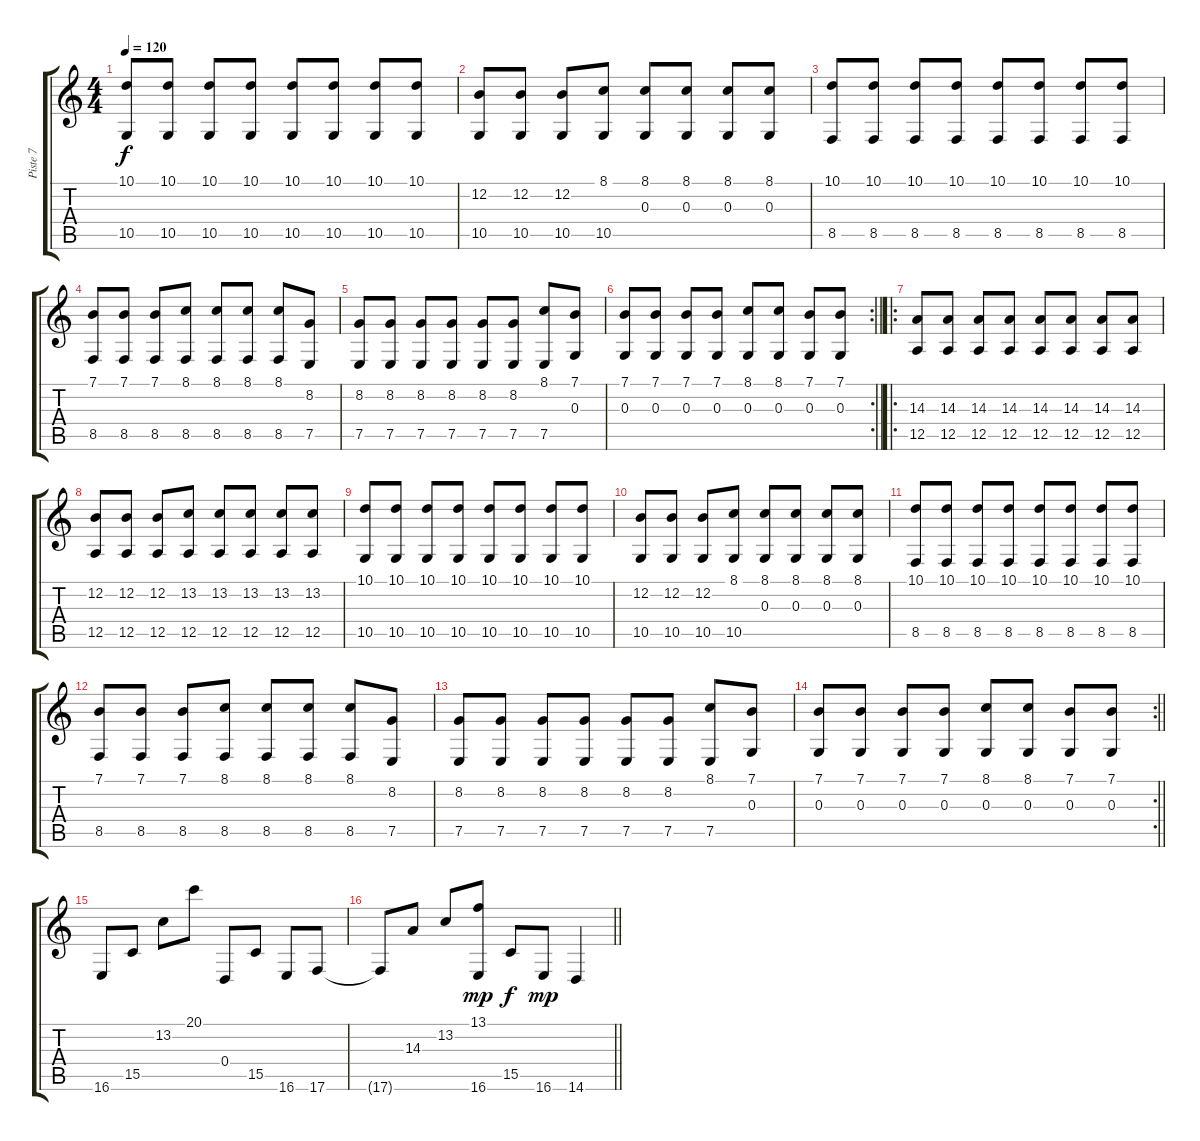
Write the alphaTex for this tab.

\track ("Piste 7" "Piste 7") {instrument fx1rain}
\staff {score tabs}
\tuning (E4 B3 G3 D3 A2 C2) {hide}
\ts (4 4)
\tempo 120
\clef g2
\ks c
(10.1 10.5).8{dy f} (10.1 10.5).8 (10.1 10.5).8 (10.1 10.5).8 (10.1 10.5).8 (10.1 10.5).8 (10.1 10.5).8 (10.1 10.5).8 |
(12.2 10.5).8 (12.2 10.5).8 (12.2 10.5).8 (8.1 10.5).8 (8.1 0.3).8 (8.1 0.3).8 (8.1 0.3).8 (8.1 0.3).8 |
(10.1 8.5).8 (10.1 8.5).8 (10.1 8.5).8 (10.1 8.5).8 (10.1 8.5).8 (10.1 8.5).8 (10.1 8.5).8 (10.1 8.5).8 |
(7.1 8.5).8 (7.1 8.5).8 (7.1 8.5).8 (8.1 8.5).8 (8.1 8.5).8 (8.1 8.5).8 (8.1 8.5).8 (8.2 7.5).8 |
(8.2 7.5).8 (8.2 7.5).8 (8.2 7.5).8 (8.2 7.5).8 (8.2 7.5).8 (8.2 7.5).8 (8.1 7.5).8 (7.1 0.3).8 |
\rc 2
\barLineRight lightlight
(7.1 0.3).8 (7.1 0.3).8 (7.1 0.3).8 (7.1 0.3).8 (8.1 0.3).8 (8.1 0.3).8 (7.1 0.3).8 (7.1 0.3).8 |
\ro
\section ("" "")
(14.3 12.5).8 (14.3 12.5).8 (14.3 12.5).8 (14.3 12.5).8 (14.3 12.5).8 (14.3 12.5).8 (14.3 12.5).8 (14.3 12.5).8 |
(12.2 12.5).8 (12.2 12.5).8 (12.2 12.5).8 (13.2 12.5).8 (13.2 12.5).8 (13.2 12.5).8 (13.2 12.5).8 (13.2 12.5).8 |
(10.1 10.5).8 (10.1 10.5).8 (10.1 10.5).8 (10.1 10.5).8 (10.1 10.5).8 (10.1 10.5).8 (10.1 10.5).8 (10.1 10.5).8 |
(12.2 10.5).8 (12.2 10.5).8 (12.2 10.5).8 (8.1 10.5).8 (8.1 0.3).8 (8.1 0.3).8 (8.1 0.3).8 (8.1 0.3).8 |
(10.1 8.5).8 (10.1 8.5).8 (10.1 8.5).8 (10.1 8.5).8 (10.1 8.5).8 (10.1 8.5).8 (10.1 8.5).8 (10.1 8.5).8 |
(7.1 8.5).8 (7.1 8.5).8 (7.1 8.5).8 (8.1 8.5).8 (8.1 8.5).8 (8.1 8.5).8 (8.1 8.5).8 (8.2 7.5).8 |
(8.2 7.5).8 (8.2 7.5).8 (8.2 7.5).8 (8.2 7.5).8 (8.2 7.5).8 (8.2 7.5).8 (8.1 7.5).8 (7.1 0.3).8 |
\rc 2
\barLineRight lightlight
(7.1 0.3).8 (7.1 0.3).8 (7.1 0.3).8 (7.1 0.3).8 (8.1 0.3).8 (8.1 0.3).8 (7.1 0.3).8 (7.1 0.3).8 |
\section ("" "")
16.6.8 15.5.8 13.2.8 20.1.8 0.4.8 15.5.8 16.6.8 17.6.8 |
\barLineRight lightlight
17.6{t}.8 14.3.8 13.2.8 (13.1 16.6).8{dy mp} 15.5.8{dy f} 16.6.8{dy mp} 14.6.4
